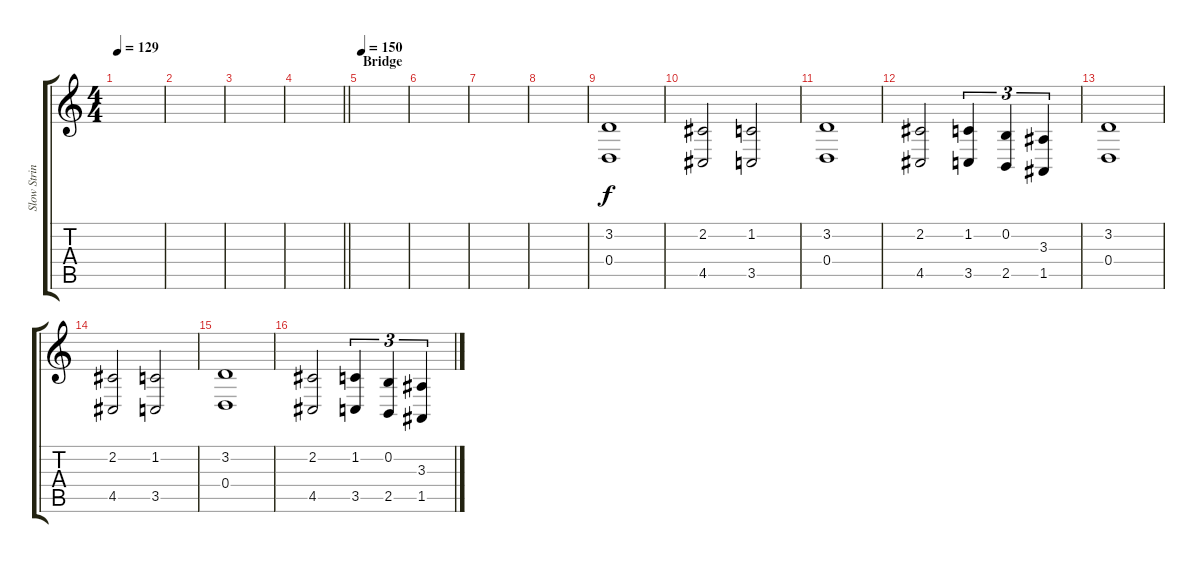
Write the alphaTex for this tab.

\track ("Slow Strings" "Slow Strin") {instrument synthstrings1}
\staff {score tabs}
\tuning (E4 B3 G3 D3 A2 E2) {hide}
\ts (4 4)
\tempo 129
\clef g2
\ks c
|
|
|
\barLineRight lightlight
|
\section ("" "Bridge")
\tempo 140
\tempo 150
|
|
|
|
(3.2 0.4).1 |
(2.2 4.5).2 (1.2 3.5).2 |
(3.2 0.4).1 |
(2.2 4.5).2 (1.2 3.5).4{tu (3 2)} (0.2 2.5).4{tu (3 2)} (3.3 1.5).4{tu (3 2)} |
(3.2 0.4).1 |
(2.2 4.5).2 (1.2 3.5).2 |
(3.2 0.4).1 |
(2.2 4.5).2 (1.2 3.5).4{tu (3 2)} (0.2 2.5).4{tu (3 2)} (3.3 1.5).4{tu (3 2)}
